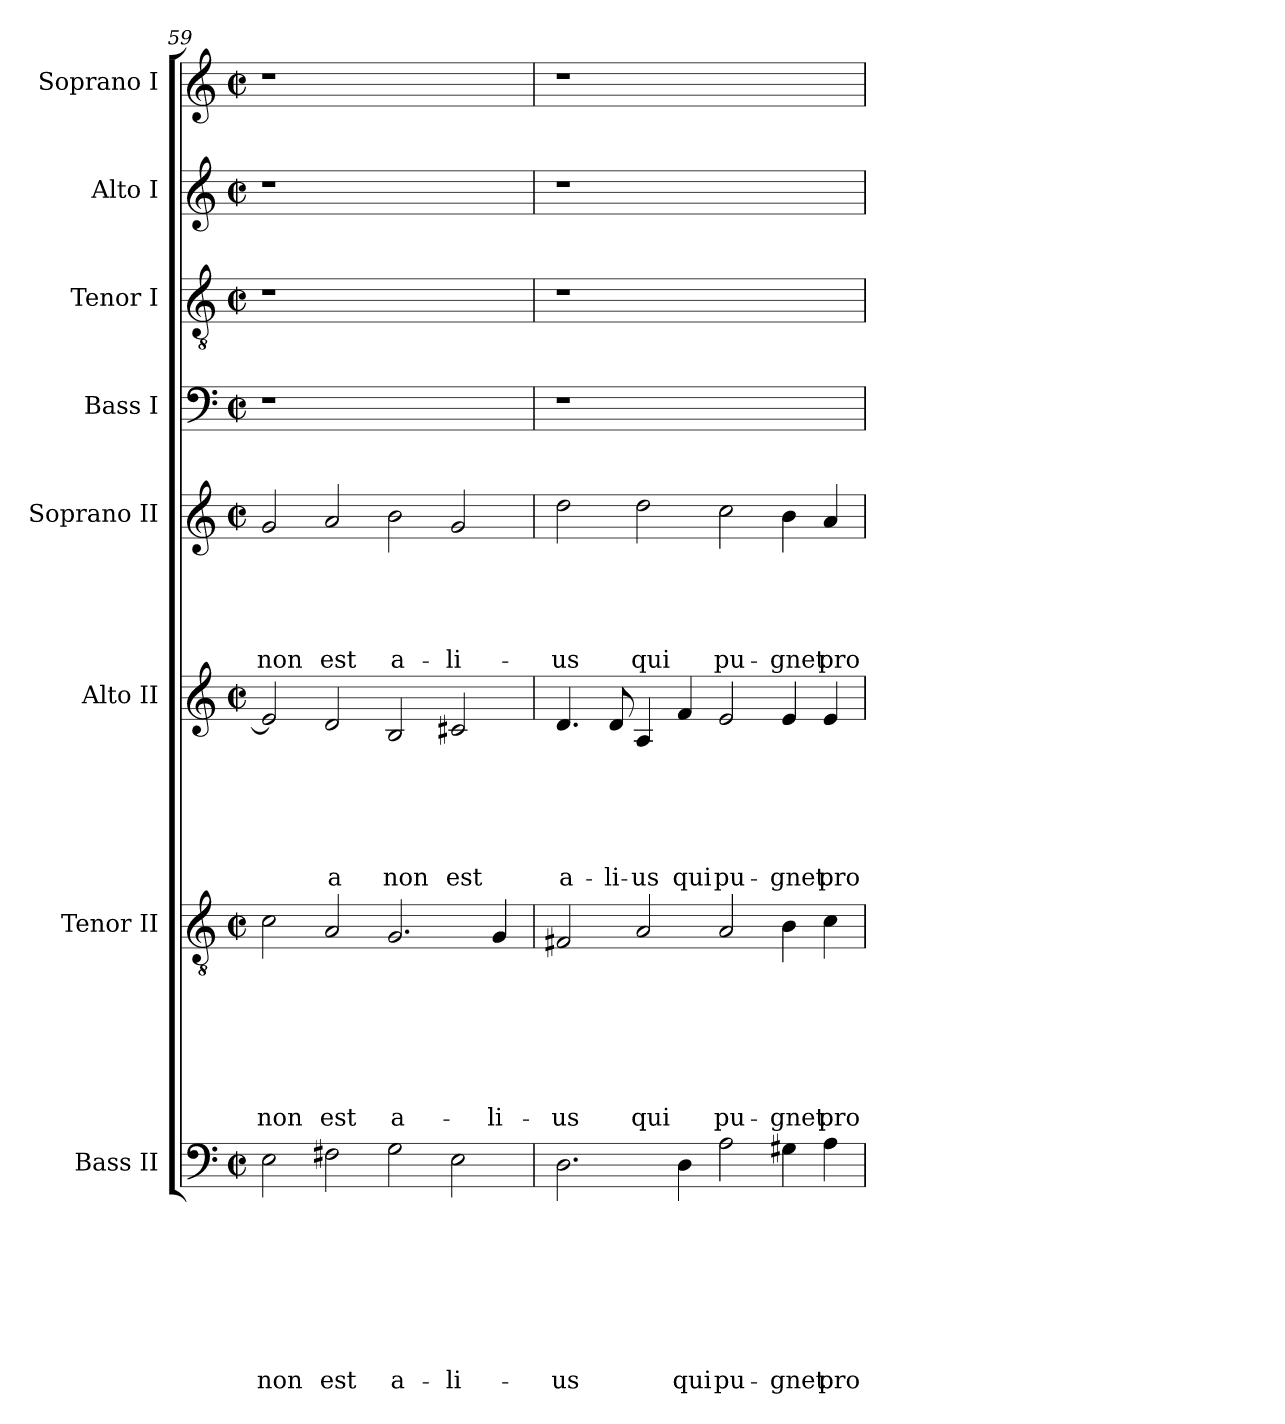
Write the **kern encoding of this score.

**kern	**text	**text	**text	**text	**text	**text	**text	**text	**kern	**text	**text	**text	**text	**text	**text	**text	**kern	**text	**text	**text	**text	**text	**text	**kern	**text	**text	**text	**text	**text	**kern	**kern	**kern	**kern
*part8	*part8	*part8	*part8	*part8	*part8	*part8	*part8	*part8	*part7	*part7	*part7	*part7	*part7	*part7	*part7	*part7	*part6	*part6	*part6	*part6	*part6	*part6	*part6	*part5	*part5	*part5	*part5	*part5	*part5	*part4	*part3	*part2	*part1
*staff8	*staff8	*staff8	*staff8	*staff8	*staff8	*staff8	*staff8	*staff8	*staff7	*staff7	*staff7	*staff7	*staff7	*staff7	*staff7	*staff7	*staff6	*staff6	*staff6	*staff6	*staff6	*staff6	*staff6	*staff5	*staff5	*staff5	*staff5	*staff5	*staff5	*staff4	*staff3	*staff2	*staff1
*I"Bass II	*	*	*	*	*	*	*	*	*I"Tenor II	*	*	*	*	*	*	*	*I"Alto II	*	*	*	*	*	*	*I"Soprano II	*	*	*	*	*	*I"Bass I	*I"Tenor I	*I"Alto I	*I"Soprano I
*clefF4	*	*	*	*	*	*	*	*	*clefGv2	*	*	*	*	*	*	*	*clefG2	*	*	*	*	*	*	*clefG2	*	*	*	*	*	*clefF4	*clefGv2	*clefG2	*clefG2
*k[]	*	*	*	*	*	*	*	*	*k[]	*	*	*	*	*	*	*	*k[]	*	*	*	*	*	*	*k[]	*	*	*	*	*	*k[]	*k[]	*k[]	*k[]
*C:	*	*	*	*	*	*	*	*	*C:	*	*	*	*	*	*	*	*C:	*	*	*	*	*	*	*C:	*	*	*	*	*	*C:	*C:	*C:	*C:
*M2/2	*	*	*	*	*	*	*	*	*M2/2	*	*	*	*	*	*	*	*M2/2	*	*	*	*	*	*	*M2/2	*	*	*	*	*	*M2/2	*M2/2	*M2/2	*M2/2
*met(c|)	*	*	*	*	*	*	*	*	*met(c|)	*	*	*	*	*	*	*	*met(c|)	*	*	*	*	*	*	*met(c|)	*	*	*	*	*	*met(c|)	*met(c|)	*met(c|)	*met(c|)
=59	=59	=59	=59	=59	=59	=59	=59	=59	=59	=59	=59	=59	=59	=59	=59	=59	=59	=59	=59	=59	=59	=59	=59	=59	=59	=59	=59	=59	=59	=59	=59	=59	=59
!	!	!	!	!	!	!	!	!LO:LY:b	!	!	!	!	!	!	!	!LO:LY:b	!	!	!	!	!	!	!	!	!	!	!	!	!LO:LY:b	!	!	!	!
2E\	.	.	.	.	.	.	.	non	2c\	.	.	.	.	.	.	non	2e/]	.	.	.	.	.	.	2g/	.	.	.	.	non	1r	1r	1r	1r
!	!	!	!	!	!	!	!	!LO:LY:b	!	!	!	!	!	!	!	!LO:LY:b	!	!	!	!	!	!	!LO:LY:b	!	!	!	!	!	!LO:LY:b	!	!	!	!
2F#X\	.	.	.	.	.	.	.	est	2A/	.	.	.	.	.	.	est	2d/	.	.	.	.	.	-a	2a/	.	.	.	.	est	.	.	.	.
!	!	!	!	!	!	!	!	!LO:LY:b	!	!	!	!	!	!	!	!LO:LY:b	!	!	!	!	!	!	!LO:LY:b	!	!	!	!	!	!LO:LY:b	!	!	!	!
2G\	.	.	.	.	.	.	.	a-	2.G/	.	.	.	.	.	.	a-	2B/	.	.	.	.	.	non	2b\	.	.	.	.	a-	1ryy	1ryy	1ryy	1ryy
!	!	!	!	!	!	!	!	!LO:LY:b	!	!	!	!	!	!	!	!	!	!	!	!	!	!	!LO:LY:b	!	!	!	!	!	!LO:LY:b	!	!	!	!
2E\	.	.	.	.	.	.	.	-li-	.	.	.	.	.	.	.	.	2c#X/	.	.	.	.	.	est	2g/	.	.	.	.	-li-	.	.	.	.
!	!	!	!	!	!	!	!	!	!	!	!	!	!	!	!	!LO:LY:b	!	!	!	!	!	!	!	!	!	!	!	!	!	!	!	!	!
.	.	.	.	.	.	.	.	.	4G/	.	.	.	.	.	.	-li-	.	.	.	.	.	.	.	.	.	.	.	.	.	.	.	.	.
=60	=60	=60	=60	=60	=60	=60	=60	=60	=60	=60	=60	=60	=60	=60	=60	=60	=60	=60	=60	=60	=60	=60	=60	=60	=60	=60	=60	=60	=60	=60	=60	=60	=60
!	!	!	!	!	!	!	!	!LO:LY:b	!	!	!	!	!	!	!	!LO:LY:b	!	!	!	!	!	!	!LO:LY:b	!	!	!	!	!	!LO:LY:b	!	!	!	!
2.D\	.	.	.	.	.	.	.	-us	2F#X/	.	.	.	.	.	.	-us	4.d/	.	.	.	.	.	a-	2dd\	.	.	.	.	-us	1r	1r	1r	1r
!	!	!	!	!	!	!	!	!	!	!	!	!	!	!	!	!	!	!	!	!	!	!	!LO:LY:b	!	!	!	!	!	!	!	!	!	!
.	.	.	.	.	.	.	.	.	.	.	.	.	.	.	.	.	8d/	.	.	.	.	.	-li-	.	.	.	.	.	.	.	.	.	.
!	!	!	!	!	!	!	!	!	!	!	!	!	!	!	!	!LO:LY:b	!	!	!	!	!	!	!LO:LY:b	!	!	!	!	!	!LO:LY:b	!	!	!	!
.	.	.	.	.	.	.	.	.	2A/	.	.	.	.	.	.	qui	4A/	.	.	.	.	.	-us	2dd\	.	.	.	.	qui	.	.	.	.
!	!	!	!	!	!	!	!	!LO:LY:b	!	!	!	!	!	!	!	!	!	!	!	!	!	!	!LO:LY:b	!	!	!	!	!	!	!	!	!	!
4D\	.	.	.	.	.	.	.	qui	.	.	.	.	.	.	.	.	4f/	.	.	.	.	.	qui	.	.	.	.	.	.	.	.	.	.
!	!	!	!	!	!	!	!	!LO:LY:b	!	!	!	!	!	!	!	!LO:LY:b	!	!	!	!	!	!	!LO:LY:b	!	!	!	!	!	!LO:LY:b	!	!	!	!
2A\	.	.	.	.	.	.	.	pu-	2A/	.	.	.	.	.	.	pu-	2e/	.	.	.	.	.	pu-	2cc\	.	.	.	.	pu-	1ryy	1ryy	1ryy	1ryy
!	!	!	!	!	!	!	!	!LO:LY:b	!	!	!	!	!	!	!	!LO:LY:b	!	!	!	!	!	!	!LO:LY:b	!	!	!	!	!	!LO:LY:b	!	!	!	!
4G#X\	.	.	.	.	.	.	.	-gnet	4B\	.	.	.	.	.	.	-gnet	4e/	.	.	.	.	.	-gnet	4b\	.	.	.	.	-gnet	.	.	.	.
!	!	!	!	!	!	!	!	!LO:LY:b	!	!	!	!	!	!	!	!LO:LY:b	!	!	!	!	!	!	!LO:LY:b	!	!	!	!	!	!LO:LY:b	!	!	!	!
4A\	.	.	.	.	.	.	.	pro	4c\	.	.	.	.	.	.	pro	4e/	.	.	.	.	.	pro	4a/	.	.	.	.	pro	.	.	.	.
=	=	=	=	=	=	=	=	=	=	=	=	=	=	=	=	=	=	=	=	=	=	=	=	=	=	=	=	=	=	=	=	=	=
*-	*-	*-	*-	*-	*-	*-	*-	*-	*-	*-	*-	*-	*-	*-	*-	*-	*-	*-	*-	*-	*-	*-	*-	*-	*-	*-	*-	*-	*-	*-	*-	*-	*-
